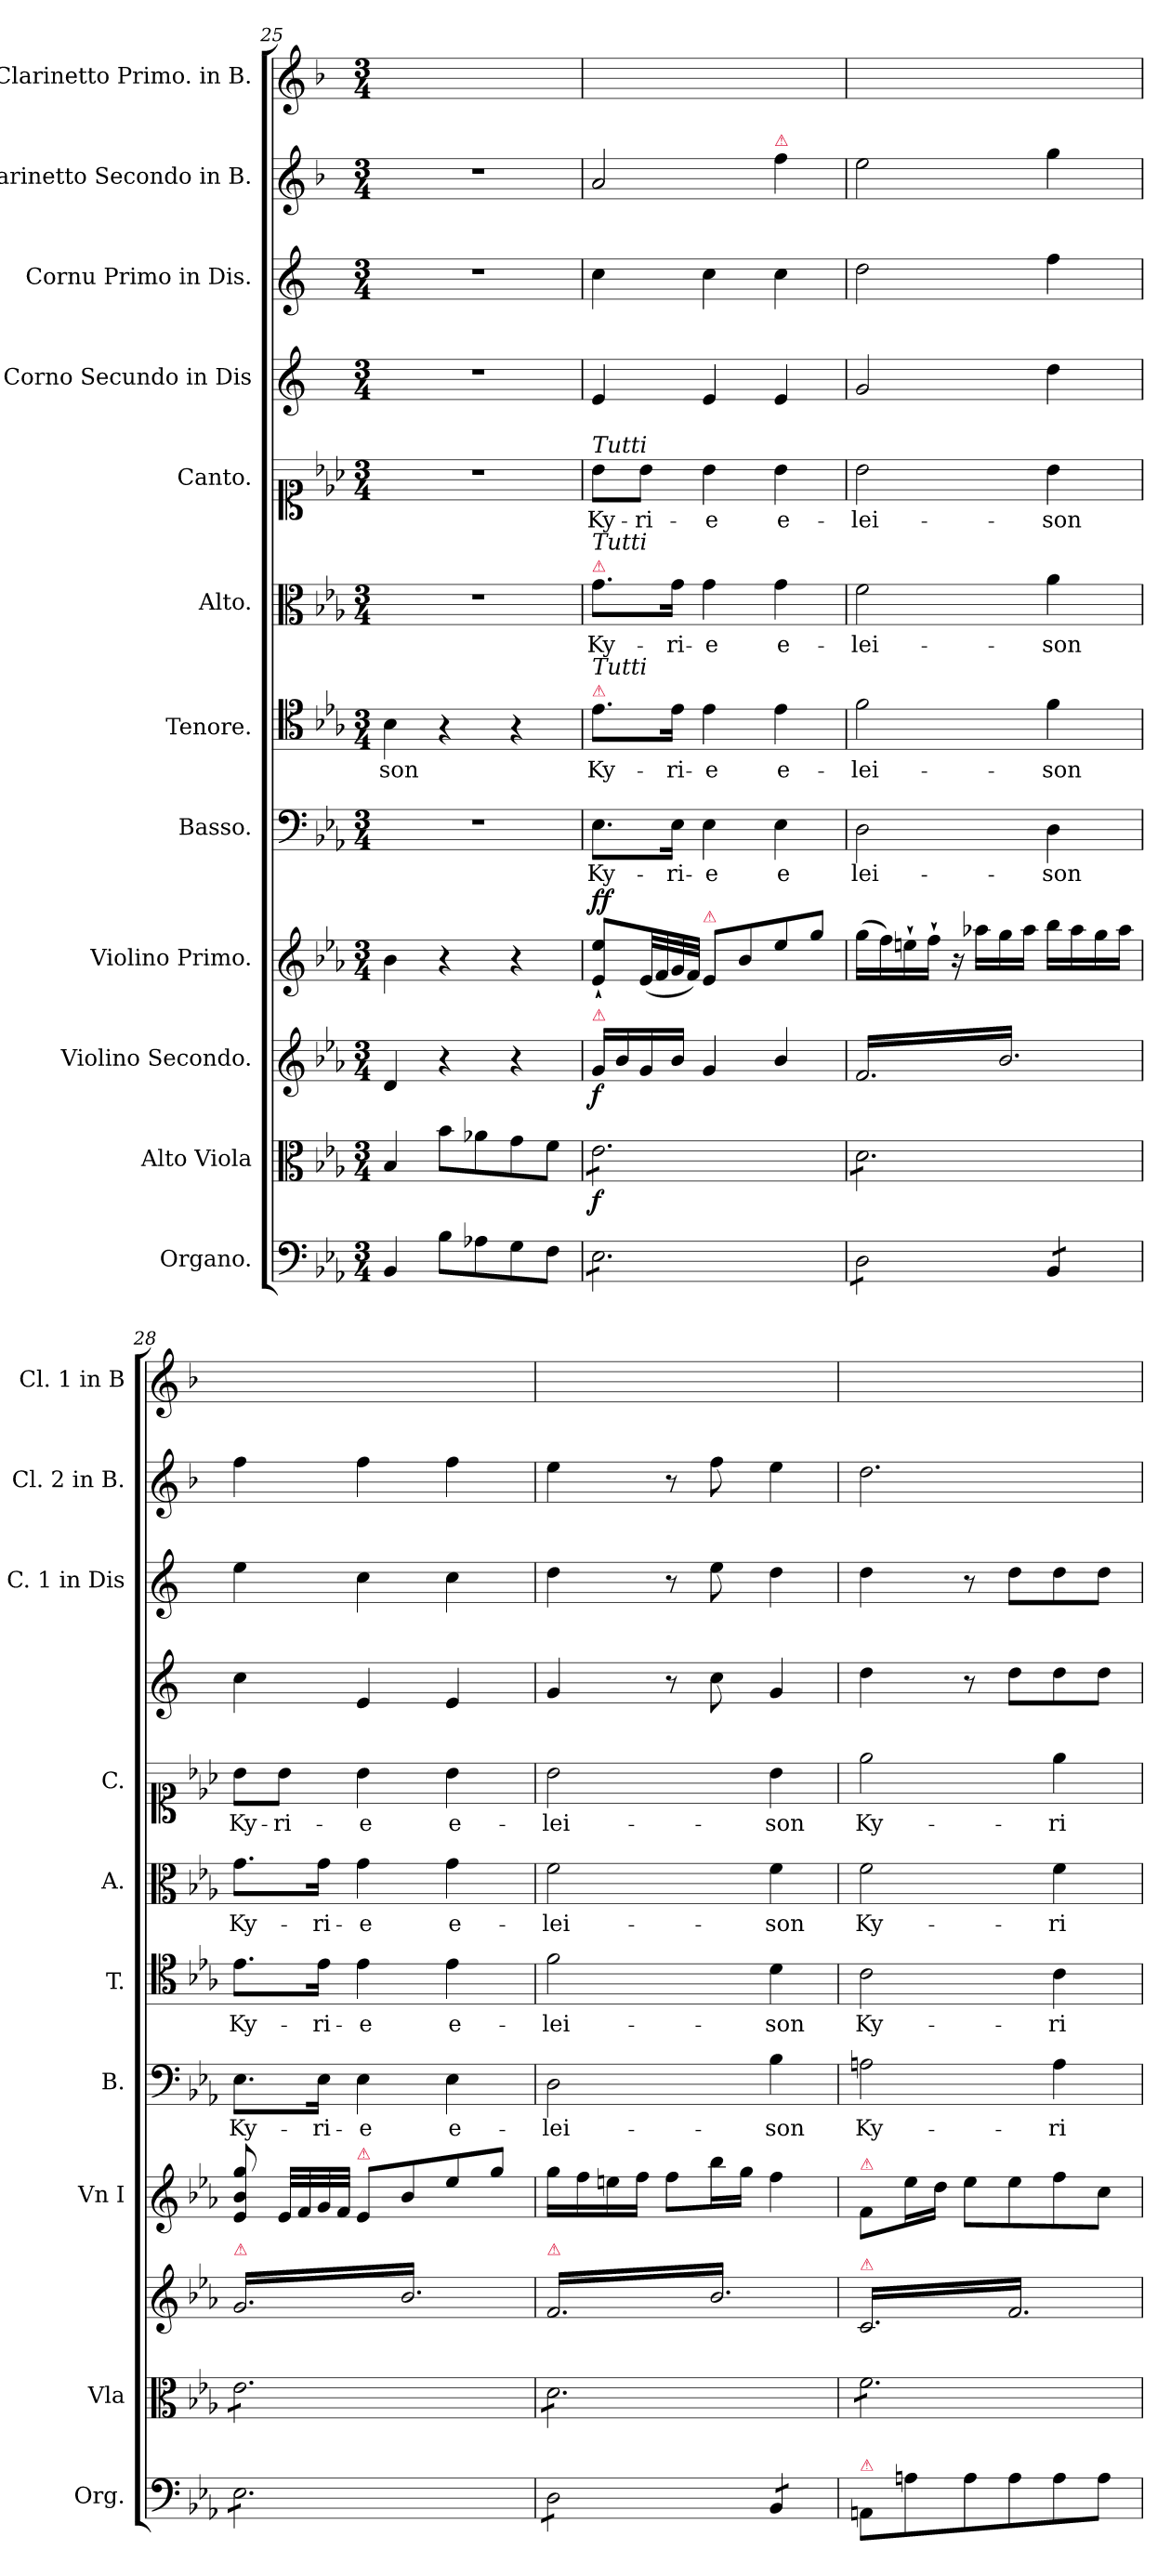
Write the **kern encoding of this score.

**kern	**kern	**dynam	**kern	**dynam	**kern	**dynam	**kern	**text	**kern	**text	**kern	**text	**kern	**text	**kern	**kern	**kern	**kern
*part12	*part11	*part11	*part10	*part10	*part9	*part9	*part8	*part8	*part7	*part7	*part6	*part6	*part5	*part5	*part4	*part3	*part2	*part1
*staff12	*staff11	*staff11	*staff10	*staff10	*staff9	*staff9	*staff8	*staff8	*staff7	*staff7	*staff6	*staff6	*staff5	*staff5	*staff4	*staff3	*staff2	*staff1
*I"Organo.	*I"Alto Viola	*	*I"Violino Secondo.	*	*I"Violino Primo.	*	*I"Basso.	*	*I"Tenore.	*	*I"Alto.	*	*I"Canto.	*	*I"Corno Secundo in Dis	*I"Cornu Primo in Dis.	*I"Clarinetto Secondo in B.	*I"Clarinetto Primo. in B.
*I'Org.	*I'Vla	*	*	*	*I'Vn I	*	*I'B.	*	*I'T.	*	*I'A.	*	*I'C.	*	*	*I'C. 1 in Dis	*I'Cl. 2 in B.	*I'Cl. 1 in B
*clefF4	*clefC3	*	*clefG2	*	*clefG2	*	*clefF4	*	*clefC4	*	*clefC3	*	*clefC1	*	*clefG2	*clefG2	*clefG2	*clefG2
*	*	*	*	*	*	*	*	*	*	*	*	*	*	*	*ITrd-2c-3	*ITrd5c9	*ITrd1c2	*ITrd1c2
*k[b-e-a-]	*k[b-e-a-]	*	*k[b-e-a-]	*	*k[b-e-a-]	*	*k[b-e-a-]	*	*k[b-e-a-]	*	*k[b-e-a-]	*	*k[b-e-a-]	*	*k[b-e-a-]	*k[b-e-a-]	*k[b-e-a-]	*k[b-e-a-]
*E-:	*E-:	*	*E-:	*	*E-:	*	*E-:	*	*E-:	*	*E-:	*	*E-:	*	*E-:	*E-:	*E-:	*E-:
*M3/4	*M3/4	*	*M3/4	*	*M3/4	*	*M3/4	*	*M3/4	*	*M3/4	*	*M3/4	*	*M3/4	*M3/4	*M3/4	*M3/4
=25	=25	=25	=25	=25	=25	=25	=25	=25	=25	=25	=25	=25	=25	=25	=25	=25	=25	=25
4BB-/	4B-/	.	4d/	.	4b-\	.	2.r	.	4B-\	-son	2.r	.	2.r	.	2.r	2.r	2.r	2.ryy
8B-\L	8b-\L	.	4r	.	4r	.	.	.	4r	.	.	.	.	.	.	.	.	.
8A-X\	8a-X\	.	.	.	.	.	.	.	.	.	.	.	.	.	.	.	.	.
8G\	8g\	.	4r	.	4r	.	.	.	4r	.	.	.	.	.	.	.	.	.
8F\J	8f\J	.	.	.	.	.	.	.	.	.	.	.	.	.	.	.	.	.
=26	=26	=26	=26	=26	=26	=26	=26	=26	=26	=26	=26	=26	=26	=26	=26	=26	=26	=26
!	!	!	!	!	!	!	!	!	!	!	!	!	!LO:TX:a:i:t=Tutti	!	!	!	!	!
!	!	!	!	!	!	!	!	!	!	!	!LO:TX:a:color=crimson:t=⚠	!	!	!	!	!	!	!
!	!	!	!	!	!	!	!	!	!	!	!LO:TX:a:i:t=Tutti	!	!	!	!	!	!	!
!	!	!	!	!	!	!	!	!	!LO:TX:a:color=crimson:t=⚠	!	!	!	!	!	!	!	!	!
!	!	!	!	!	!	!	!	!	!LO:TX:a:i:t=Tutti	!	!	!	!	!	!	!	!	!
!	!	!	!LO:TX:a:color=crimson:t=⚠	!	!	!	!	!	!	!	!	!	!	!	!	!	!	!
!	!LO:TX:a:color=crimson:t=⚠	!	!	!	!	!	!	!	!	!	!	!	!	!	!	!	!	!
!LO:TX:a:i:t=Tutti	!	!	!	!	!	!	!	!	!	!	!	!	!	!	!	!	!	!
!	!	!	!	!	!	!LO:DY:a	!	!	!	!	!	!	!	!	!	!	!	!
*tremolo	*	*	*	*	*	*	*	*	*	*	*	*	*	*	*	*	*	*
*	*tremolo	*	*	*	*	*	*	*	*	*	*	*	*	*	*	*	*	*
8E-\L	8e-\L	f	16g/LL	f	8e-`/ 8ee-`/L	ff	8.E-\L	Ky-	8.e-\L	Ky-	8.g\L	Ky-	8b-\L	Ky-	4g/	4e-\	2g/	2.ryy
.	.	.	16b-/	.	.	.	.	.	.	.	.	.	.	.	.	.	.	.
8E-\	8e-\	.	16g/	.	(32e-/LL	.	.	.	.	.	.	.	8b-\J	-ri-	.	.	.	.
.	.	.	.	.	32f/	.	.	.	.	.	.	.	.	.	.	.	.	.
.	.	.	16b-/JJ	.	32g/	.	16E-\Jk	-ri-	16e-\Jk	-ri-	16g\Jk	-ri-	.	.	.	.	.	.
.	.	.	.	.	32f/JJJ)	.	.	.	.	.	.	.	.	.	.	.	.	.
!	!	!	!	!	!LO:TX:a:color=crimson:t=⚠	!	!	!	!	!	!	!	!	!	!	!	!	!
8E-\	8e-\	.	4g/	.	8e-/L	.	4E-\	-e	4e-\	-e	4g\	-e	4b-\	-e	4g/	4e-\	.	.
8E-\	8e-\	.	.	.	8b-/	.	.	.	.	.	.	.	.	.	.	.	.	.
!	!	!	!	!	!	!	!	!	!	!	!	!	!	!	!	!	!LO:TX:a:color=crimson:t=⚠	!
8E-\	8e-\	.	4b-/	.	8ee-\	.	4E-\	e	4e-\	e-	4g\	e-	4b-\	e-	4g/	4e-\	4ee-\	.
8E-\J	8e-\J	.	.	.	8gg\J	.	.	.	.	.	.	.	.	.	.	.	.	.
=27	=27	=27	=27	=27	=27	=27	=27	=27	=27	=27	=27	=27	=27	=27	=27	=27	=27	=27
!	!	!	!LO:TX:a:color=crimson:t=⚠	!	!	!	!	!	!	!	!	!	!	!	!	!	!	!
*	*	*	*tremolo	*	*	*	*	*	*	*	*	*	*	*	*	*	*	*
8D\L	8d\L	.	16f/LL	.	(16gg\LL	.	2D\	lei-	2f\	-lei-	2f\	-lei-	2b-\	-lei-	2b-/	2f\	2dd\	2.ryy
.	.	.	16b-/	.	16ff\)	.	.	.	.	.	.	.	.	.	.	.	.	.
8D\	8d\	.	16f/	.	16een`\	.	.	.	.	.	.	.	.	.	.	.	.	.
.	.	.	16b-/	.	16ff`\JJ	.	.	.	.	.	.	.	.	.	.	.	.	.
8D\	8d\	.	16f/	.	16r	.	.	.	.	.	.	.	.	.	.	.	.	.
.	.	.	16b-/	.	16aa-X\LL	.	.	.	.	.	.	.	.	.	.	.	.	.
8D\J	8d\	.	16f/	.	16gg\	.	.	.	.	.	.	.	.	.	.	.	.	.
.	.	.	16b-/	.	16aa-\JJ	.	.	.	.	.	.	.	.	.	.	.	.	.
8BB-/L	8d\	.	16f/	.	16bb-\LL	.	4D\	-son	4f\	-son	4a-\	-son	4b-\	-son	4ff\	4a-\	4ff\	.
.	.	.	16b-/	.	16aa-\	.	.	.	.	.	.	.	.	.	.	.	.	.
8BB-/J	8d\J	.	16f/	.	16gg\	.	.	.	.	.	.	.	.	.	.	.	.	.
.	.	.	16b-/JJ	.	16aa-\JJ	.	.	.	.	.	.	.	.	.	.	.	.	.
=28	=28	=28	=28	=28	=28	=28	=28	=28	=28	=28	=28	=28	=28	=28	=28	=28	=28	=28
!	!	!	!LO:TX:a:color=crimson:t=⚠	!	!	!	!	!	!	!	!	!	!	!	!	!	!	!
!	!	!	!	!	!	!	!	!LO:LY:i	!	!LO:LY:i	!	!LO:LY:i	!	!LO:LY:i	!	!	!	!
8E-\L	8e-\L	.	16g/LL	.	8e-/ 8b-/ 8gg/	.	8.E-\L	Ky-	8.e-\L	Ky-	8.g\L	Ky-	8b-\L	Ky-	4ee-\	4g\	4ee-\	2.ryy
.	.	.	16b-/	.	.	.	.	.	.	.	.	.	.	.	.	.	.	.
!	!	!	!	!	!	!	!	!	!	!	!	!	!	!LO:LY:i	!	!	!	!
8E-\	8e-\	.	16g/	.	32e-/LLL	.	.	.	.	.	.	.	8b-\J	-ri-	.	.	.	.
.	.	.	.	.	32f/	.	.	.	.	.	.	.	.	.	.	.	.	.
!	!	!	!	!	!	!	!	!LO:LY:i	!	!LO:LY:i	!	!LO:LY:i	!	!	!	!	!	!
.	.	.	16b-/	.	32g/	.	16E-\Jk	-ri-	16e-\Jk	-ri-	16g\Jk	-ri-	.	.	.	.	.	.
.	.	.	.	.	32f/JJJ	.	.	.	.	.	.	.	.	.	.	.	.	.
!	!	!	!	!	!LO:TX:a:color=crimson:t=⚠	!	!	!	!	!	!	!	!	!	!	!	!	!
!	!	!	!	!	!	!	!	!LO:LY:i	!	!LO:LY:i	!	!LO:LY:i	!	!LO:LY:i	!	!	!	!
8E-\	8e-\	.	16g/	.	8e-/L	.	4E-\	-e	4e-\	-e	4g\	-e	4b-\	-e	4g/	4e-\	4ee-\	.
.	.	.	16b-/	.	.	.	.	.	.	.	.	.	.	.	.	.	.	.
8E-\	8e-\	.	16g/	.	8b-/	.	.	.	.	.	.	.	.	.	.	.	.	.
.	.	.	16b-/	.	.	.	.	.	.	.	.	.	.	.	.	.	.	.
!	!	!	!	!	!	!	!	!LO:LY:i	!	!LO:LY:i	!	!LO:LY:i	!	!LO:LY:i	!	!	!	!
8E-\	8e-\	.	16g/	.	8ee-\	.	4E-\	e-	4e-\	e-	4g\	e-	4b-\	e-	4g/	4e-\	4ee-\	.
.	.	.	16b-/	.	.	.	.	.	.	.	.	.	.	.	.	.	.	.
8E-\J	8e-\J	.	16g/	.	8gg\J	.	.	.	.	.	.	.	.	.	.	.	.	.
.	.	.	16b-/JJ	.	.	.	.	.	.	.	.	.	.	.	.	.	.	.
=29	=29	=29	=29	=29	=29	=29	=29	=29	=29	=29	=29	=29	=29	=29	=29	=29	=29	=29
!	!	!	!LO:TX:a:color=crimson:t=⚠	!	!	!	!	!	!	!	!	!	!	!	!	!	!	!
!	!	!	!	!	!	!	!	!LO:LY:i	!	!LO:LY:i	!	!LO:LY:i	!	!LO:LY:i	!	!	!	!
8D\L	8d\L	.	16f/LL	.	16gg\LL	.	2D\	-lei-	2f\	-lei-	2f\	-lei-	2b-\	-lei-	4b-/	4f\	4dd\	2.ryy
.	.	.	16b-/	.	16ff\	.	.	.	.	.	.	.	.	.	.	.	.	.
8D\	8d\	.	16f/	.	16een\	.	.	.	.	.	.	.	.	.	.	.	.	.
.	.	.	16b-/	.	16ff\JJ	.	.	.	.	.	.	.	.	.	.	.	.	.
8D\	8d\	.	16f/	.	8ff\L	.	.	.	.	.	.	.	.	.	8r	8r	8r	.
.	.	.	16b-/	.	.	.	.	.	.	.	.	.	.	.	.	.	.	.
8D\J	8d\	.	16f/	.	16bb-\L	.	.	.	.	.	.	.	.	.	8ee-\	8g\	8ee-\	.
.	.	.	16b-/	.	16gg\JJ	.	.	.	.	.	.	.	.	.	.	.	.	.
!	!	!	!	!	!	!	!	!LO:LY:i	!	!LO:LY:i	!	!LO:LY:i	!	!LO:LY:i	!	!	!	!
8BB-/L	8d\	.	16f/	.	4ff\	.	4B-\	-son	4d\	-son	4f\	-son	4b-\	-son	4b-/	4f\	4dd\	.
.	.	.	16b-/	.	.	.	.	.	.	.	.	.	.	.	.	.	.	.
8BB-/J	8d\J	.	16f/	.	.	.	.	.	.	.	.	.	.	.	.	.	.	.
*Xtremolo	*	*	*	*	*	*	*	*	*	*	*	*	*	*	*	*	*	*
.	.	.	16b-/JJ	.	.	.	.	.	.	.	.	.	.	.	.	.	.	.
=30	=30	=30	=30	=30	=30	=30	=30	=30	=30	=30	=30	=30	=30	=30	=30	=30	=30	=30
!	!	!	!	!	!LO:TX:a:color=crimson:t=⚠	!	!	!	!	!	!	!	!	!	!	!	!	!
!	!	!	!LO:TX:a:color=crimson:t=⚠	!	!	!	!	!	!	!	!	!	!	!	!	!	!	!
!LO:TX:a:color=crimson:t=⚠	!	!	!	!	!	!	!	!	!	!	!	!	!	!	!	!	!	!
8AAn/L	8f\L	.	16c/LL	.	8f/L	.	2An\	Ky-	2c\	Ky-	2f\	Ky-	2ee-\	Ky-	4ff\	4f\	2.cc\	2.ryy
.	.	.	16f/	.	.	.	.	.	.	.	.	.	.	.	.	.	.	.
8An\	8f\	.	16c/	.	16ee-\L	.	.	.	.	.	.	.	.	.	.	.	.	.
.	.	.	16f/	.	16dd\JJ	.	.	.	.	.	.	.	.	.	.	.	.	.
8A\	8f\	.	16c/	.	8ee-\L	.	.	.	.	.	.	.	.	.	8r	8r	.	.
.	.	.	16f/	.	.	.	.	.	.	.	.	.	.	.	.	.	.	.
8A\	8f\	.	16c/	.	8ee-\	.	.	.	.	.	.	.	.	.	8ff\L	8f\L	.	.
.	.	.	16f/	.	.	.	.	.	.	.	.	.	.	.	.	.	.	.
8A\	8f\	.	16c/	.	8ff\	.	4A\	-ri-	4c\	-ri-	4f\	-ri-	4ee-\	-ri-	8ff\	8f\	.	.
.	.	.	16f/	.	.	.	.	.	.	.	.	.	.	.	.	.	.	.
8A\J	8f\J	.	16c/	.	8cc\J	.	.	.	.	.	.	.	.	.	8ff\J	8f\J	.	.
*	*Xtremolo	*	*	*	*	*	*	*	*	*	*	*	*	*	*	*	*	*
.	.	.	16f/JJ	.	.	.	.	.	.	.	.	.	.	.	.	.	.	.
*	*	*	*Xtremolo	*	*	*	*	*	*	*	*	*	*	*	*	*	*	*
.	.	.	.	.	.	.	.	.	.	.	.	.	.	.	.	.	.	.
.	.	.	.	.	.	.	.	.	.	.	.	.	.	.	.	.	.	.
.	.	.	.	.	.	.	.	.	.	.	.	.	.	.	.	.	.	.
.	.	.	.	.	.	.	.	.	.	.	.	.	.	.	.	.	.	.
.	.	.	.	.	.	.	.	.	.	.	.	.	.	.	.	.	.	.
.	.	.	.	.	.	.	.	.	.	.	.	.	.	.	.	.	.	.
=	=	=	=	=	=	=	=	=	=	=	=	=	=	=	=	=	=	=
*-	*-	*-	*-	*-	*-	*-	*-	*-	*-	*-	*-	*-	*-	*-	*-	*-	*-	*-
